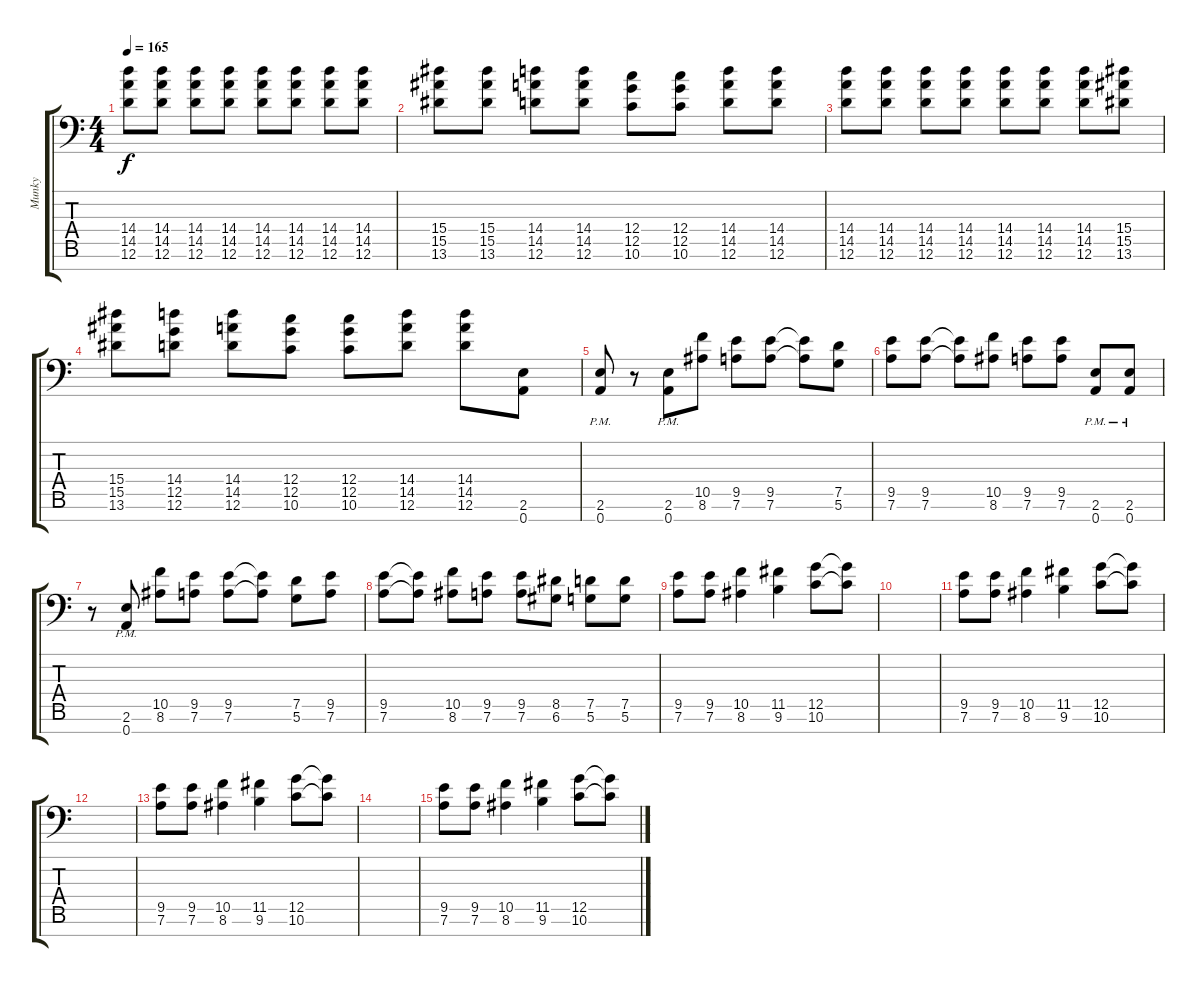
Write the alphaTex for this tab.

\track ("Munky" "Munky") {instrument distortionguitar}
\staff {score tabs}
\tuning (D4 A3 F3 C3 G2 D2 A1) {hide}
\ts (4 4)
\tempo 165
\clef f4
\ks c
(14.4 14.5 12.6).8{dy f} (14.4 14.5 12.6).8 (14.4 14.5 12.6).8 (14.4 14.5 12.6).8 (14.4 14.5 12.6).8 (14.4 14.5 12.6).8 (14.4 14.5 12.6).8 (14.4 14.5 12.6).8 |
(15.4 15.5 13.6).8 (15.4 15.5 13.6).8 (14.4 14.5 12.6).8 (14.4 14.5 12.6).8 (12.4 12.5 10.6).8 (12.4 12.5 10.6).8 (14.4 14.5 12.6).8 (14.4 14.5 12.6).8 |
(14.4 14.5 12.6).8 (14.4 14.5 12.6).8 (14.4 14.5 12.6).8 (14.4 14.5 12.6).8 (14.4 14.5 12.6).8 (14.4 14.5 12.6).8 (14.4 14.5 12.6).8 (15.4 15.5 13.6).8 |
(15.4 15.5 13.6).8 (14.4 12.5 12.6).8 (14.4 14.5 12.6).8 (12.4 12.5 10.6).8 (12.4 12.5 10.6).8 (14.4 14.5 12.6).8 (14.4 14.5 12.6).8 (2.6 0.7).8 |
(2.6{pm} 0.7{pm}).8 r.8 (2.6{pm} 0.7{pm}).8 (10.5 8.6).8 (9.5 7.6).8 (9.5 7.6).8 (9.5{t} 7.6{t}).8 (7.5 5.6).8 |
(9.5 7.6).8 (9.5 7.6).8 (9.5{t} 7.6{t}).8 (10.5 8.6).8 (9.5 7.6).8 (9.5 7.6).8 (2.6{pm} 0.7{pm}).8 (2.6{pm} 0.7{pm}).8 |
r.8 (2.6{pm} 0.7{pm}).8 (10.5 8.6).8 (9.5 7.6).8 (9.5 7.6).8 (9.5{t} 7.6{t}).8 (7.5 5.6).8 (9.5 7.6).8 |
(9.5 7.6).8 (9.5{t} 7.6{t}).8 (10.5 8.6).8 (9.5 7.6).8 (9.5 7.6).8 (8.5 6.6).8 (7.5 5.6).8 (7.5 5.6).8 |
(9.5 7.6).8 (9.5 7.6).8 (10.5 8.6).4 (11.5 9.6).4 (12.5 10.6).8 (12.5{t} 10.6{t}).8 |
|
(9.5 7.6).8 (9.5 7.6).8 (10.5 8.6).4 (11.5 9.6).4 (12.5 10.6).8 (12.5{t} 10.6{t}).8 |
|
(9.5 7.6).8 (9.5 7.6).8 (10.5 8.6).4 (11.5 9.6).4 (12.5 10.6).8 (12.5{t} 10.6{t}).8 |
|
(9.5 7.6).8 (9.5 7.6).8 (10.5 8.6).4 (11.5 9.6).4 (12.5 10.6).8 (12.5{t} 10.6{t}).8
